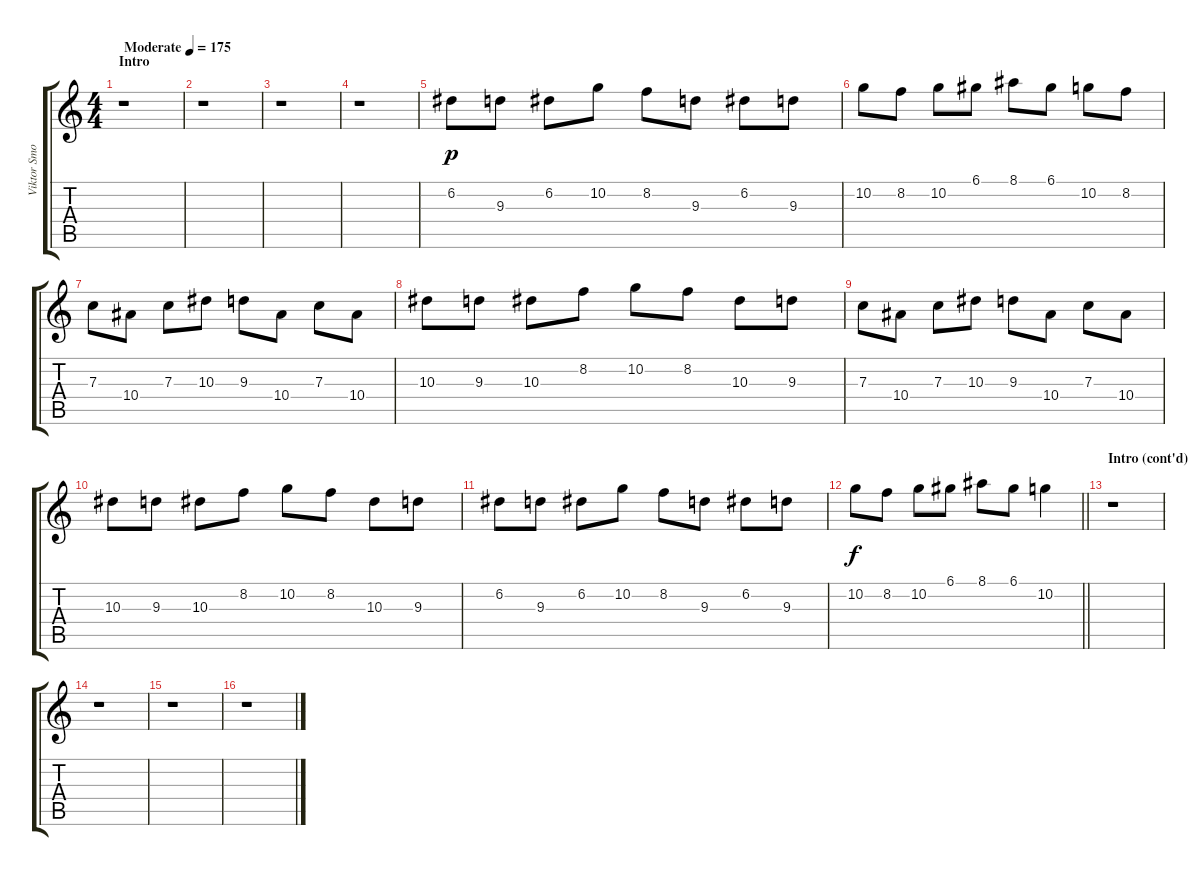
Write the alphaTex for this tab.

\track ("Viktor Smolski Add. 2" "Viktor Smo") {instrument distortionguitar}
\staff {score tabs}
\tuning (D4 A3 F3 C3 G2 D2) {hide}
\ts (4 4)
\section ("" "Intro")
\tempo (175 "Moderate")
\clef g2
\ks c
r.1{dy p volume 15 instrument distortionguitar} |
r.1 |
r.1 |
r.1 |
6.2.8 9.3.8 6.2.8 10.2.8 8.2.8 9.3.8 6.2.8 9.3.8 |
10.2.8 8.2.8 10.2.8 6.1.8 8.1.8 6.1.8 10.2.8 8.2.8 |
7.3.8 10.4.8 7.3.8 10.3.8 9.3.8 10.4.8 7.3.8 10.4.8 |
10.3.8 9.3.8 10.3.8 8.2.8 10.2.8 8.2.8 10.3.8 9.3.8 |
7.3.8 10.4.8 7.3.8 10.3.8 9.3.8 10.4.8 7.3.8 10.4.8 |
10.3.8 9.3.8 10.3.8 8.2.8 10.2.8 8.2.8 10.3.8 9.3.8 |
6.2.8 9.3.8 6.2.8 10.2.8 8.2.8 9.3.8 6.2.8 9.3.8 |
\barLineRight lightlight
10.2.8{dy f volume 11} 8.2.8 10.2.8 6.1.8 8.1.8 6.1.8 10.2.4 |
\section ("" "Intro (cont'd)")
r.1 |
r.1 |
r.1 |
r.1
